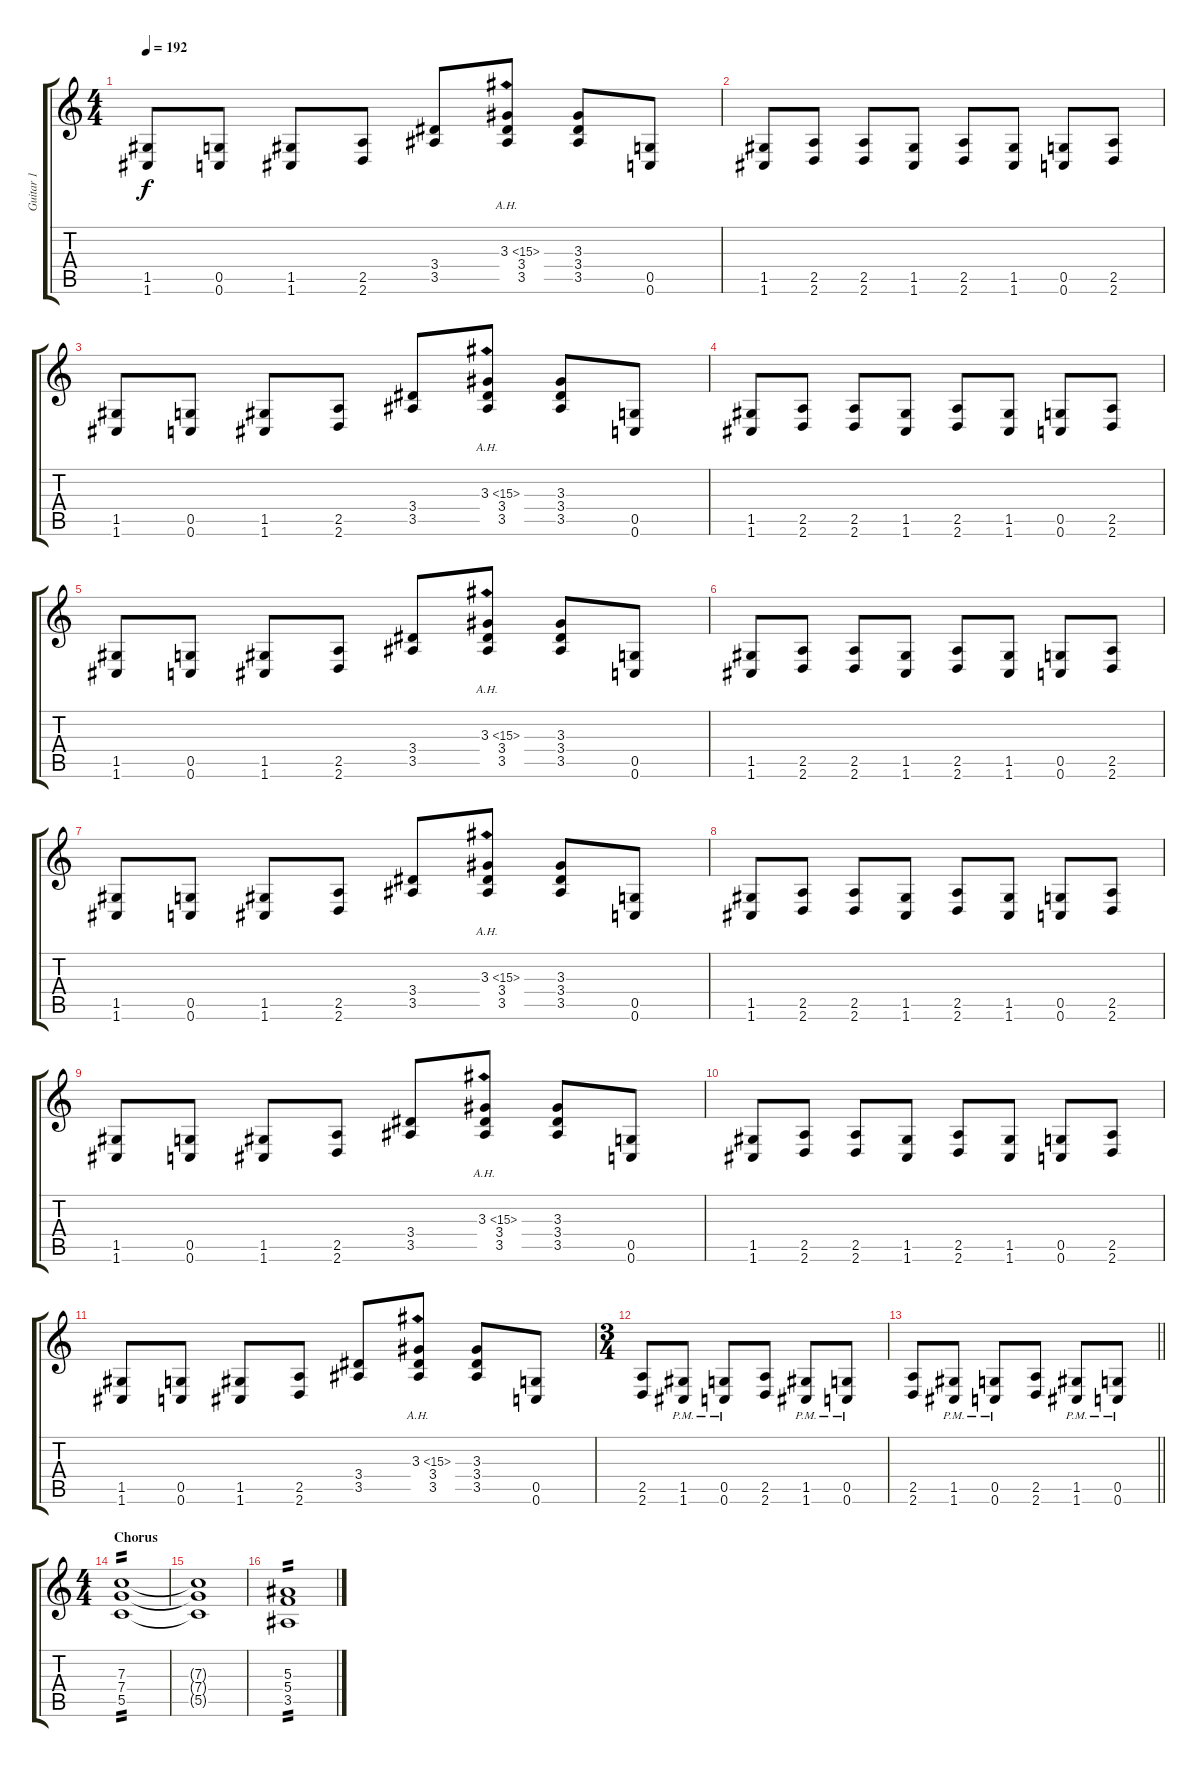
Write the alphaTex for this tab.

\track ("Guitar 1" "Guitar 1") {instrument overdrivenguitar}
\staff {score tabs}
\tuning (D4 A3 F3 C3 G2 C2) {hide}
\ts (4 4)
\tempo 192
\clef g2
\ks c
(1.5 1.6).8{dy f} (0.5 0.6).8 (1.5 1.6).8 (2.5 2.6).8 (3.4 3.5).8 (3.3{ah 12} 3.4 3.5).8 (3.3 3.4 3.5).8 (0.5 0.6).8 |
(1.5 1.6).8 (2.5 2.6).8 (2.5 2.6).8 (1.5 1.6).8 (2.5 2.6).8 (1.5 1.6).8 (0.5 0.6).8 (2.5 2.6).8 |
(1.5 1.6).8 (0.5 0.6).8 (1.5 1.6).8 (2.5 2.6).8 (3.4 3.5).8 (3.3{ah 12} 3.4 3.5).8 (3.3 3.4 3.5).8 (0.5 0.6).8 |
(1.5 1.6).8 (2.5 2.6).8 (2.5 2.6).8 (1.5 1.6).8 (2.5 2.6).8 (1.5 1.6).8 (0.5 0.6).8 (2.5 2.6).8 |
(1.5 1.6).8 (0.5 0.6).8 (1.5 1.6).8 (2.5 2.6).8 (3.4 3.5).8 (3.3{ah 12} 3.4 3.5).8 (3.3 3.4 3.5).8 (0.5 0.6).8 |
(1.5 1.6).8 (2.5 2.6).8 (2.5 2.6).8 (1.5 1.6).8 (2.5 2.6).8 (1.5 1.6).8 (0.5 0.6).8 (2.5 2.6).8 |
(1.5 1.6).8 (0.5 0.6).8 (1.5 1.6).8 (2.5 2.6).8 (3.4 3.5).8 (3.3{ah 12} 3.4 3.5).8 (3.3 3.4 3.5).8 (0.5 0.6).8 |
(1.5 1.6).8 (2.5 2.6).8 (2.5 2.6).8 (1.5 1.6).8 (2.5 2.6).8 (1.5 1.6).8 (0.5 0.6).8 (2.5 2.6).8 |
(1.5 1.6).8 (0.5 0.6).8 (1.5 1.6).8 (2.5 2.6).8 (3.4 3.5).8 (3.3{ah 12} 3.4 3.5).8 (3.3 3.4 3.5).8 (0.5 0.6).8 |
(1.5 1.6).8 (2.5 2.6).8 (2.5 2.6).8 (1.5 1.6).8 (2.5 2.6).8 (1.5 1.6).8 (0.5 0.6).8 (2.5 2.6).8 |
(1.5 1.6).8 (0.5 0.6).8 (1.5 1.6).8 (2.5 2.6).8 (3.4 3.5).8 (3.3{ah 12} 3.4 3.5).8 (3.3 3.4 3.5).8 (0.5 0.6).8 |
\ts (3 4)
(2.5 2.6).8 (1.5{pm} 1.6{pm}).8 (0.5{pm} 0.6{pm}).8 (2.5 2.6).8 (1.5{pm} 1.6{pm}).8 (0.5{pm} 0.6{pm}).8 |
\barLineRight lightlight
(2.5 2.6).8 (1.5{pm} 1.6{pm}).8 (0.5{pm} 0.6{pm}).8 (2.5 2.6).8 (1.5{pm} 1.6{pm}).8 (0.5{pm} 0.6{pm}).8 |
\ts (4 4)
\section ("" "Chorus")
(7.3 7.4 5.5).1{tp 2} |
(7.3{t} 7.4{t} 5.5{t}).1 |
(5.3 5.4 3.5).1{tp 2}
